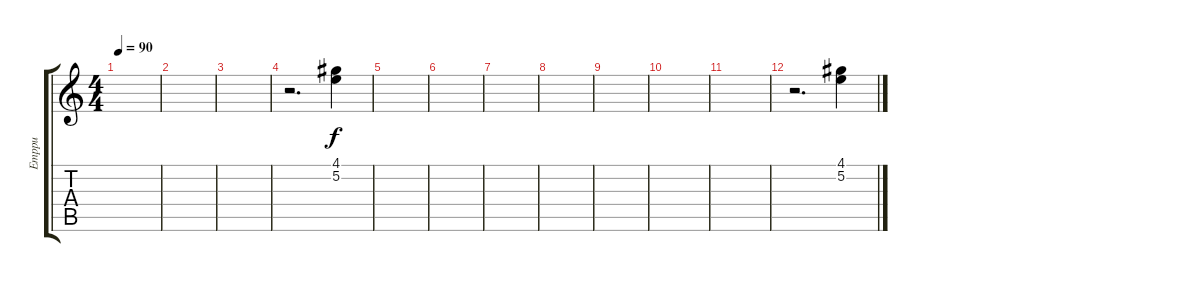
\track ("Emppu" "Emppu") {instrument distortionguitar}
\staff {score tabs}
\tuning (E4 B3 G3 D3 A2 E2) {hide}
\ts (4 4)
\tempo 90
\clef g2
\ks c
|
|
|
r.2{d} (4.1 5.2).4 |
|
|
|
|
|
|
|
r.2{d} (4.1 5.2).4
